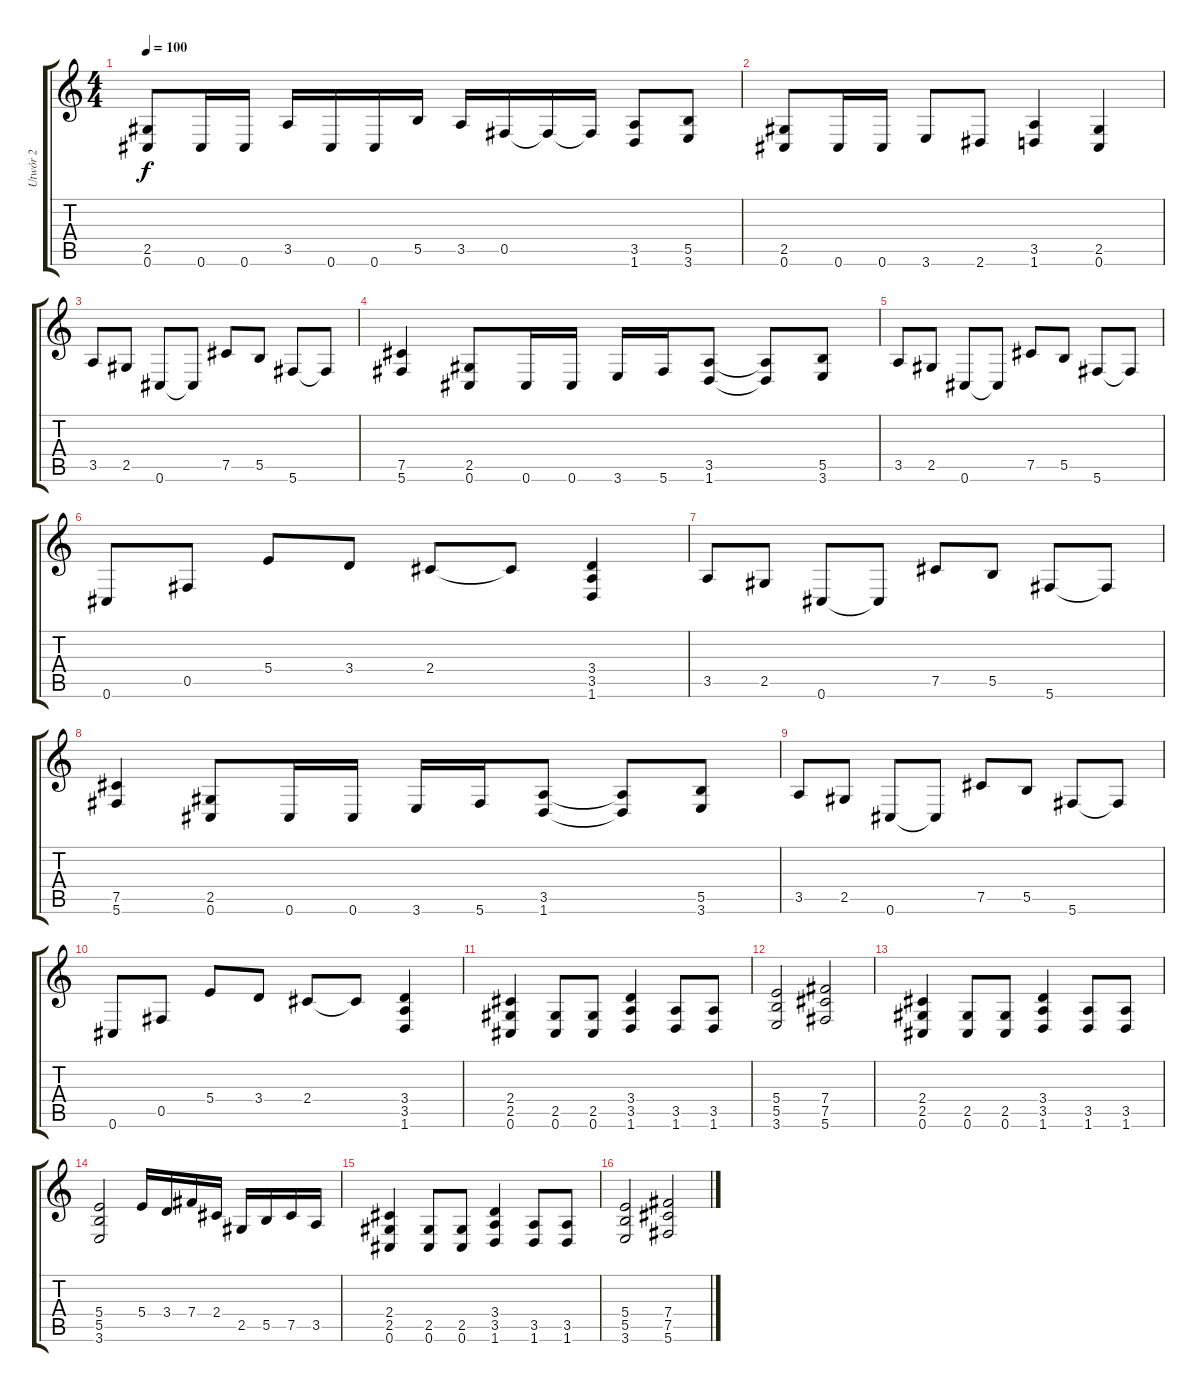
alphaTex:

\track ("Utwór 2" "Utwór 2") {instrument distortionguitar}
\staff {score tabs}
\tuning (Db4 Ab3 E3 B2 Gb2 Db2) {hide}
\ts (4 4)
\tempo 100
\clef g2
\ks c
(2.5 0.6).8{dy f} 0.6.16 0.6.16 3.5.16 0.6.16 0.6.16 5.5.16 3.5.16 0.5.16 0.5{t}.16 0.5{t}.16 (3.5 1.6).8 (5.5 3.6).8 |
(2.5 0.6).8 0.6.16 0.6.16 3.6.8 2.6.8 (3.5 1.6).4 (2.5 0.6).4 |
3.5.8 2.5.8 0.6.8 0.6{t}.8 7.5.8 5.5.8 5.6.8 5.6{t}.8 |
(7.5 5.6).4 (2.5 0.6).8 0.6.16 0.6.16 3.6.16 5.6.16 (3.5 1.6).8 (3.5{t} 1.6{t}).8 (5.5 3.6).8 |
3.5.8 2.5.8 0.6.8 0.6{t}.8 7.5.8 5.5.8 5.6.8 5.6{t}.8 |
0.6.8 0.5.8 5.4.8 3.4.8 2.4.8 2.4{t}.8 (3.4 3.5 1.6).4 |
3.5.8 2.5.8 0.6.8 0.6{t}.8 7.5.8 5.5.8 5.6.8 5.6{t}.8 |
(7.5 5.6).4 (2.5 0.6).8 0.6.16 0.6.16 3.6.16 5.6.16 (3.5 1.6).8 (3.5{t} 1.6{t}).8 (5.5 3.6).8 |
3.5.8 2.5.8 0.6.8 0.6{t}.8 7.5.8 5.5.8 5.6.8 5.6{t}.8 |
0.6.8 0.5.8 5.4.8 3.4.8 2.4.8 2.4{t}.8 (3.4 3.5 1.6).4 |
(2.4 2.5 0.6).4 (2.5 0.6).8 (2.5 0.6).8 (3.4 3.5 1.6).4 (3.5 1.6).8 (3.5 1.6).8 |
(5.4 5.5 3.6).2 (7.4 7.5 5.6).2 |
(2.4 2.5 0.6).4 (2.5 0.6).8 (2.5 0.6).8 (3.4 3.5 1.6).4 (3.5 1.6).8 (3.5 1.6).8 |
(5.4 5.5 3.6).2 5.4.16 3.4.16 7.4.16 2.4.16 2.5.16 5.5.16 7.5.16 3.5.16 |
(2.4 2.5 0.6).4 (2.5 0.6).8 (2.5 0.6).8 (3.4 3.5 1.6).4 (3.5 1.6).8 (3.5 1.6).8 |
(5.4 5.5 3.6).2 (7.4 7.5 5.6).2
